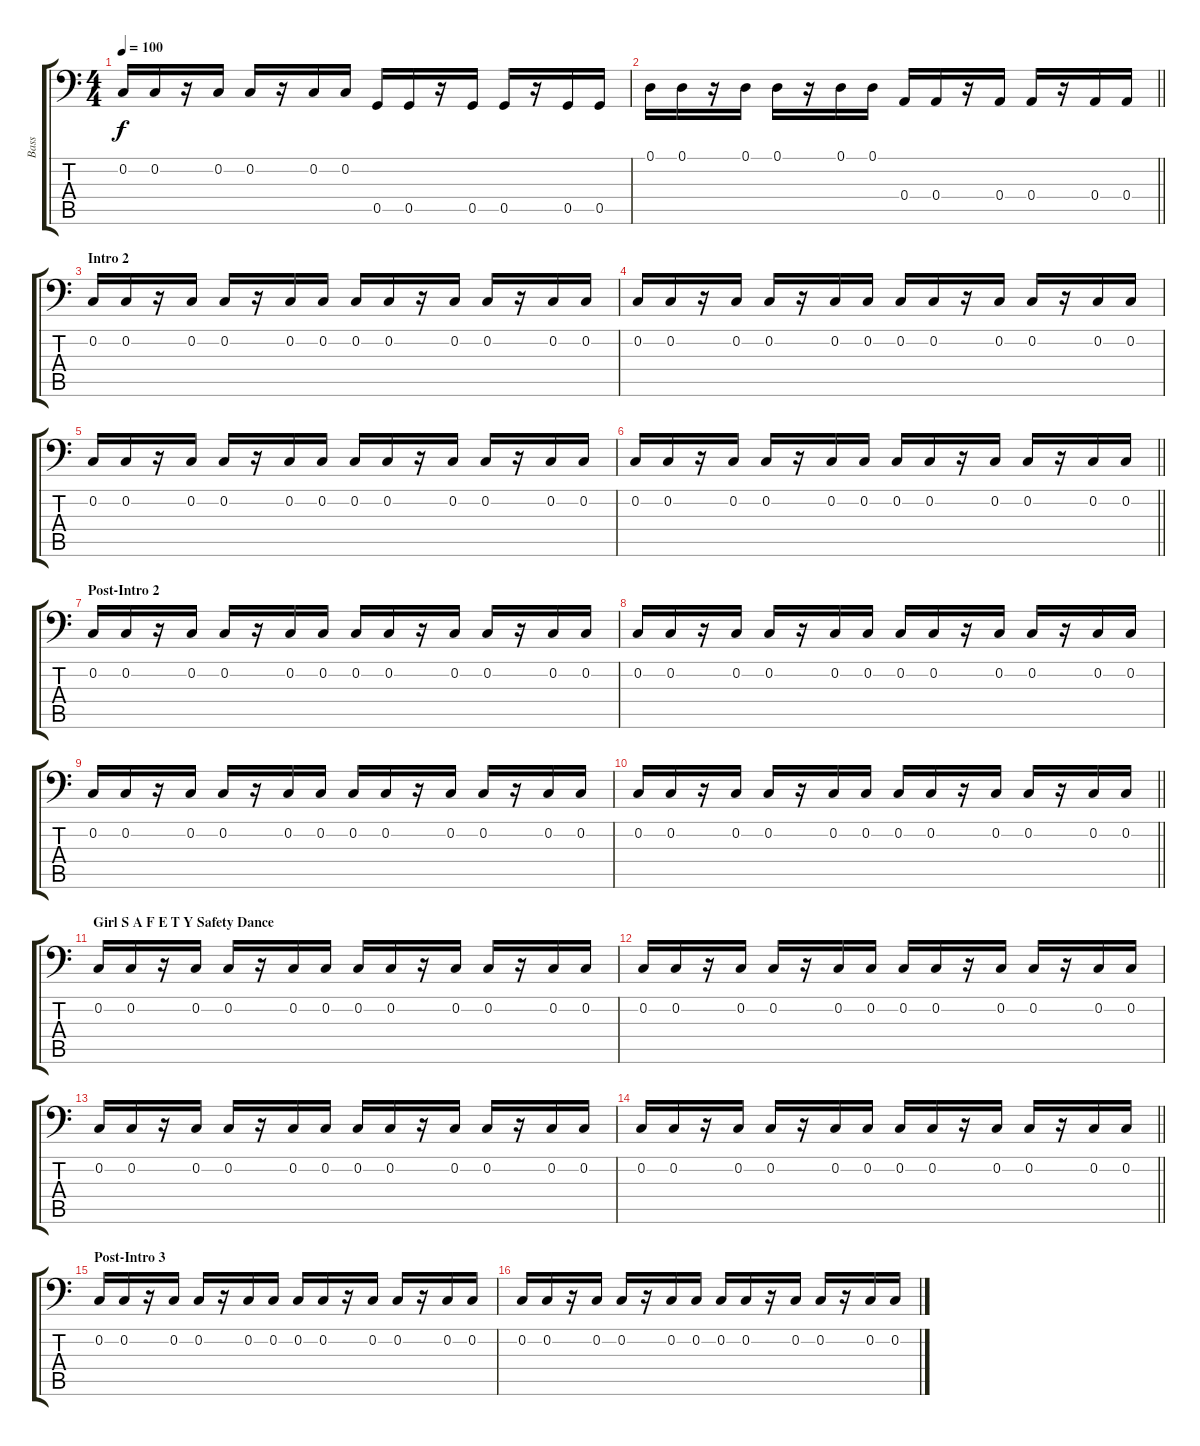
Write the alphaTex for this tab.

\track ("Bass" "Bass") {instrument synthbass1}
\staff {score tabs}
\tuning (D2 C2 Bb1 A1 G1 F1) {hide}
\ts (4 4)
\tempo 100
\clef f4
\ks c
0.2.16{dy f} 0.2.16 r.16 0.2.16 0.2.16 r.16 0.2.16 0.2.16 0.5.16 0.5.16 r.16 0.5.16 0.5.16 r.16 0.5.16 0.5.16 |
\barLineRight lightlight
0.1.16 0.1.16 r.16 0.1.16 0.1.16 r.16 0.1.16 0.1.16 0.4.16 0.4.16 r.16 0.4.16 0.4.16 r.16 0.4.16 0.4.16 |
\section ("" "Intro 2")
0.2.16 0.2.16 r.16 0.2.16 0.2.16 r.16 0.2.16 0.2.16 0.2.16 0.2.16 r.16 0.2.16 0.2.16 r.16 0.2.16 0.2.16 |
0.2.16 0.2.16 r.16 0.2.16 0.2.16 r.16 0.2.16 0.2.16 0.2.16 0.2.16 r.16 0.2.16 0.2.16 r.16 0.2.16 0.2.16 |
0.2.16 0.2.16 r.16 0.2.16 0.2.16 r.16 0.2.16 0.2.16 0.2.16 0.2.16 r.16 0.2.16 0.2.16 r.16 0.2.16 0.2.16 |
\barLineRight lightlight
0.2.16 0.2.16 r.16 0.2.16 0.2.16 r.16 0.2.16 0.2.16 0.2.16 0.2.16 r.16 0.2.16 0.2.16 r.16 0.2.16 0.2.16 |
\section ("" "Post-Intro 2")
0.2.16 0.2.16 r.16 0.2.16 0.2.16 r.16 0.2.16 0.2.16 0.2.16 0.2.16 r.16 0.2.16 0.2.16 r.16 0.2.16 0.2.16 |
0.2.16 0.2.16 r.16 0.2.16 0.2.16 r.16 0.2.16 0.2.16 0.2.16 0.2.16 r.16 0.2.16 0.2.16 r.16 0.2.16 0.2.16 |
0.2.16 0.2.16 r.16 0.2.16 0.2.16 r.16 0.2.16 0.2.16 0.2.16 0.2.16 r.16 0.2.16 0.2.16 r.16 0.2.16 0.2.16 |
\barLineRight lightlight
0.2.16 0.2.16 r.16 0.2.16 0.2.16 r.16 0.2.16 0.2.16 0.2.16 0.2.16 r.16 0.2.16 0.2.16 r.16 0.2.16 0.2.16 |
\section ("" "Girl S A F E T Y Safety Dance")
0.2.16 0.2.16 r.16 0.2.16 0.2.16 r.16 0.2.16 0.2.16 0.2.16 0.2.16 r.16 0.2.16 0.2.16 r.16 0.2.16 0.2.16 |
0.2.16 0.2.16 r.16 0.2.16 0.2.16 r.16 0.2.16 0.2.16 0.2.16 0.2.16 r.16 0.2.16 0.2.16 r.16 0.2.16 0.2.16 |
0.2.16 0.2.16 r.16 0.2.16 0.2.16 r.16 0.2.16 0.2.16 0.2.16 0.2.16 r.16 0.2.16 0.2.16 r.16 0.2.16 0.2.16 |
\barLineRight lightlight
0.2.16 0.2.16 r.16 0.2.16 0.2.16 r.16 0.2.16 0.2.16 0.2.16 0.2.16 r.16 0.2.16 0.2.16 r.16 0.2.16 0.2.16 |
\section ("" "Post-Intro 3")
0.2.16 0.2.16 r.16 0.2.16 0.2.16 r.16 0.2.16 0.2.16 0.2.16 0.2.16 r.16 0.2.16 0.2.16 r.16 0.2.16 0.2.16 |
0.2.16 0.2.16 r.16 0.2.16 0.2.16 r.16 0.2.16 0.2.16 0.2.16 0.2.16 r.16 0.2.16 0.2.16 r.16 0.2.16 0.2.16
